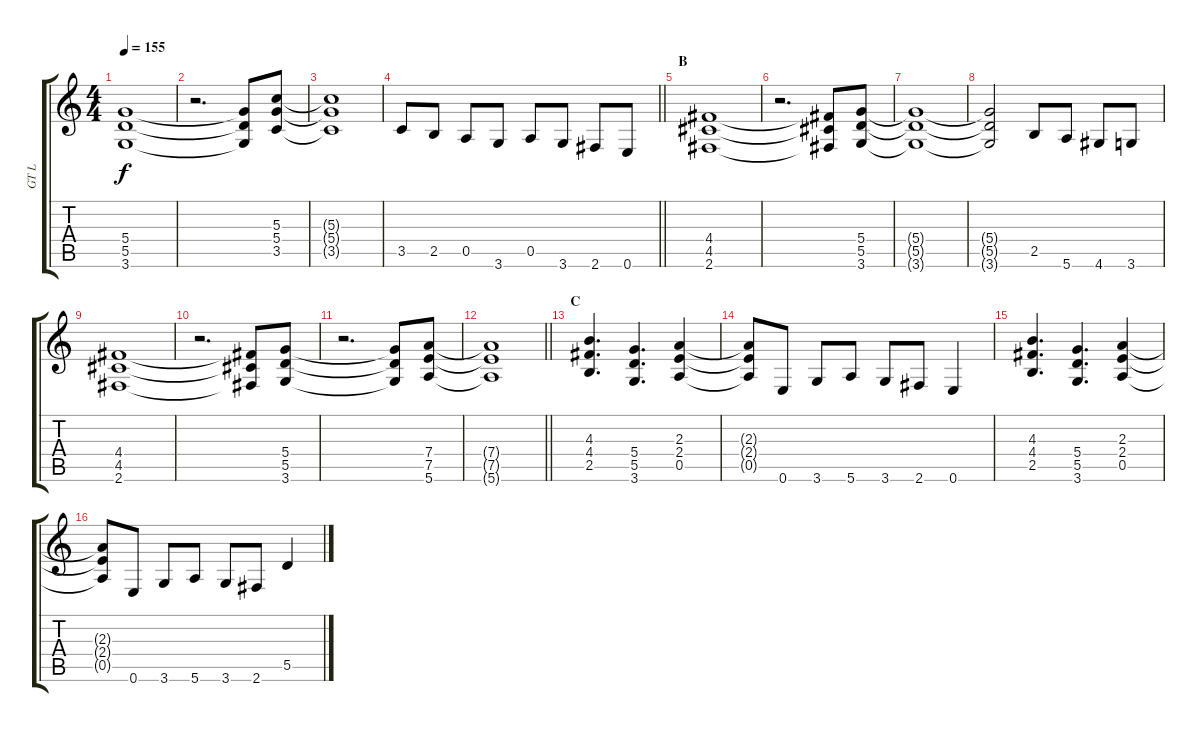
\track ("GT L" "GT L") {instrument distortionguitar}
\staff {score tabs}
\tuning (E4 B3 G3 D3 A2 E2) {hide}
\ts (4 4)
\tempo 155
\clef g2
\ks c
(5.4 5.5 3.6).1{dy f} |
r.2{d} (5.4{t} 5.5{t} 3.6{t}).8 (5.3 5.4 3.5).8 |
(5.3{t} 5.4{t} 3.5{t}).1 |
\barLineRight lightlight
3.5.8 2.5.8 0.5.8 3.6.8 0.5.8 3.6.8 2.6.8 0.6.8 |
\section ("" "B")
(4.4 4.5 2.6).1 |
r.2{d} (4.4{t} 4.5{t} 2.6{t}).8 (5.4 5.5 3.6).8 |
(5.4{t} 5.5{t} 3.6{t}).1 |
(5.4{t} 5.5{t} 3.6{t}).2 2.5.8 5.6.8 4.6.8 3.6.8 |
(4.4 4.5 2.6).1 |
r.2{d} (4.4{t} 4.5{t} 2.6{t}).8 (5.4 5.5 3.6).8 |
r.2{d} (5.4{t} 5.5{t} 3.6{t}).8 (7.4 7.5 5.6).8 |
\barLineRight lightlight
(7.4{t} 7.5{t} 5.6{t}).1 |
\section ("" "C")
(4.3 4.4 2.5).4{d} (5.4 5.5 3.6).4{d} (2.3 2.4 0.5).4 |
(2.3{t} 2.4{t} 0.5{t}).8 0.6.8 3.6.8 5.6.8 3.6.8 2.6.8 0.6.4 |
(4.3 4.4 2.5).4{d} (5.4 5.5 3.6).4{d} (2.3 2.4 0.5).4 |
(2.3{t} 2.4{t} 0.5{t}).8 0.6.8 3.6.8 5.6.8 3.6.8 2.6.8 5.5.4
